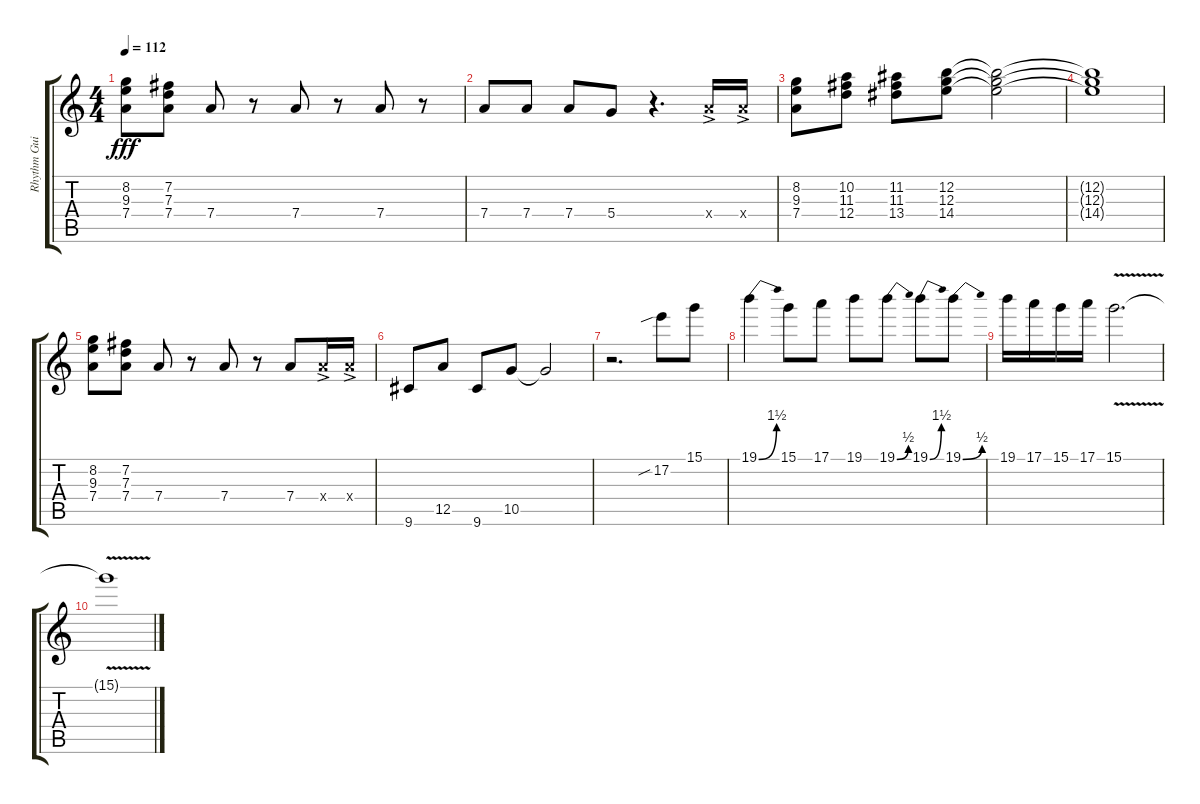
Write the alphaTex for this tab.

\track ("Rhythm Guitar" "Rhythm Gui") {instrument overdrivenguitar}
\staff {score tabs}
\tuning (E4 B3 G3 D3 A2 E2) {hide}
\ts (4 4)
\tempo 112
\clef g2
\ks c
(8.2 9.3 7.4).8{dy fff} (7.2 7.3 7.4).8 7.4.8 r.8 7.4.8 r.8 7.4.8 r.8 |
7.4.8 7.4.8 7.4.8 5.4.8 r.4{d} 7.4{ac x}.16 7.4{ac x}.16 |
(8.2 9.3 7.4).8 (10.2 11.3 12.4).8 (11.2 11.3 13.4).8 (12.2 12.3 14.4).8 (12.2{t} 12.3{t} 14.4{t}).2 |
(12.2{t} 12.3{t} 14.4{t}).1 |
(8.2 9.3 7.4).8 (7.2 7.3 7.4).8 7.4.8 r.8 7.4.8 r.8 7.4.8 7.4{ac x}.16 7.4{ac x}.16 |
9.6.8 12.5.8 9.6.8 10.5.8 10.5{t}.2 |
r.2{d} 17.2{sib}.8 15.1.8 |
19.1{be (bend 0 0 60 6)}.4 15.1.8 17.1.8 19.1.8 19.1{be (bend 0 0 60 2)}.8 19.1{be (bend 0 0 60 6)}.8 19.1{be (bend 0 0 60 2)}.8 |
19.1.16 17.1.16 15.1.16 17.1.16 15.1{v}.2{d} |
15.1{v t}.1
